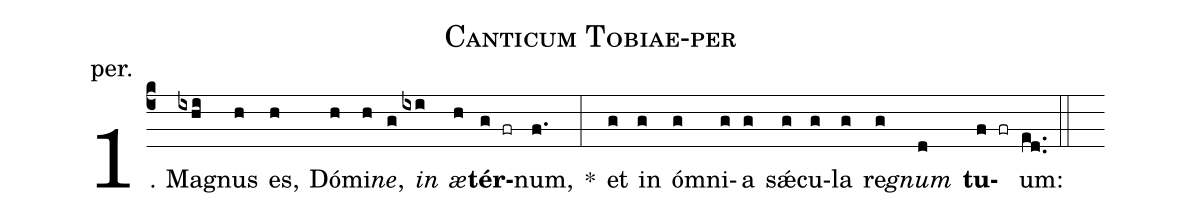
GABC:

name: Canticum Tobiae-per;
annotation: per.;
%%
(c4)1. Ma(ixhi)gnus(h) es,(h) Dó(h)mi(h)<i>ne</i>,(g) <i>in</i>(ixi) <i>æ</i>(h)<b>tér</b>(g fr)num,(f.) *(:) et(g) in(g) óm(g)ni(g)a(g) sǽ(g)cu(g)la(g) re(g)<i>gnum</i>(d) <b>tu</b>(f fr)um:(ed..) (::)
